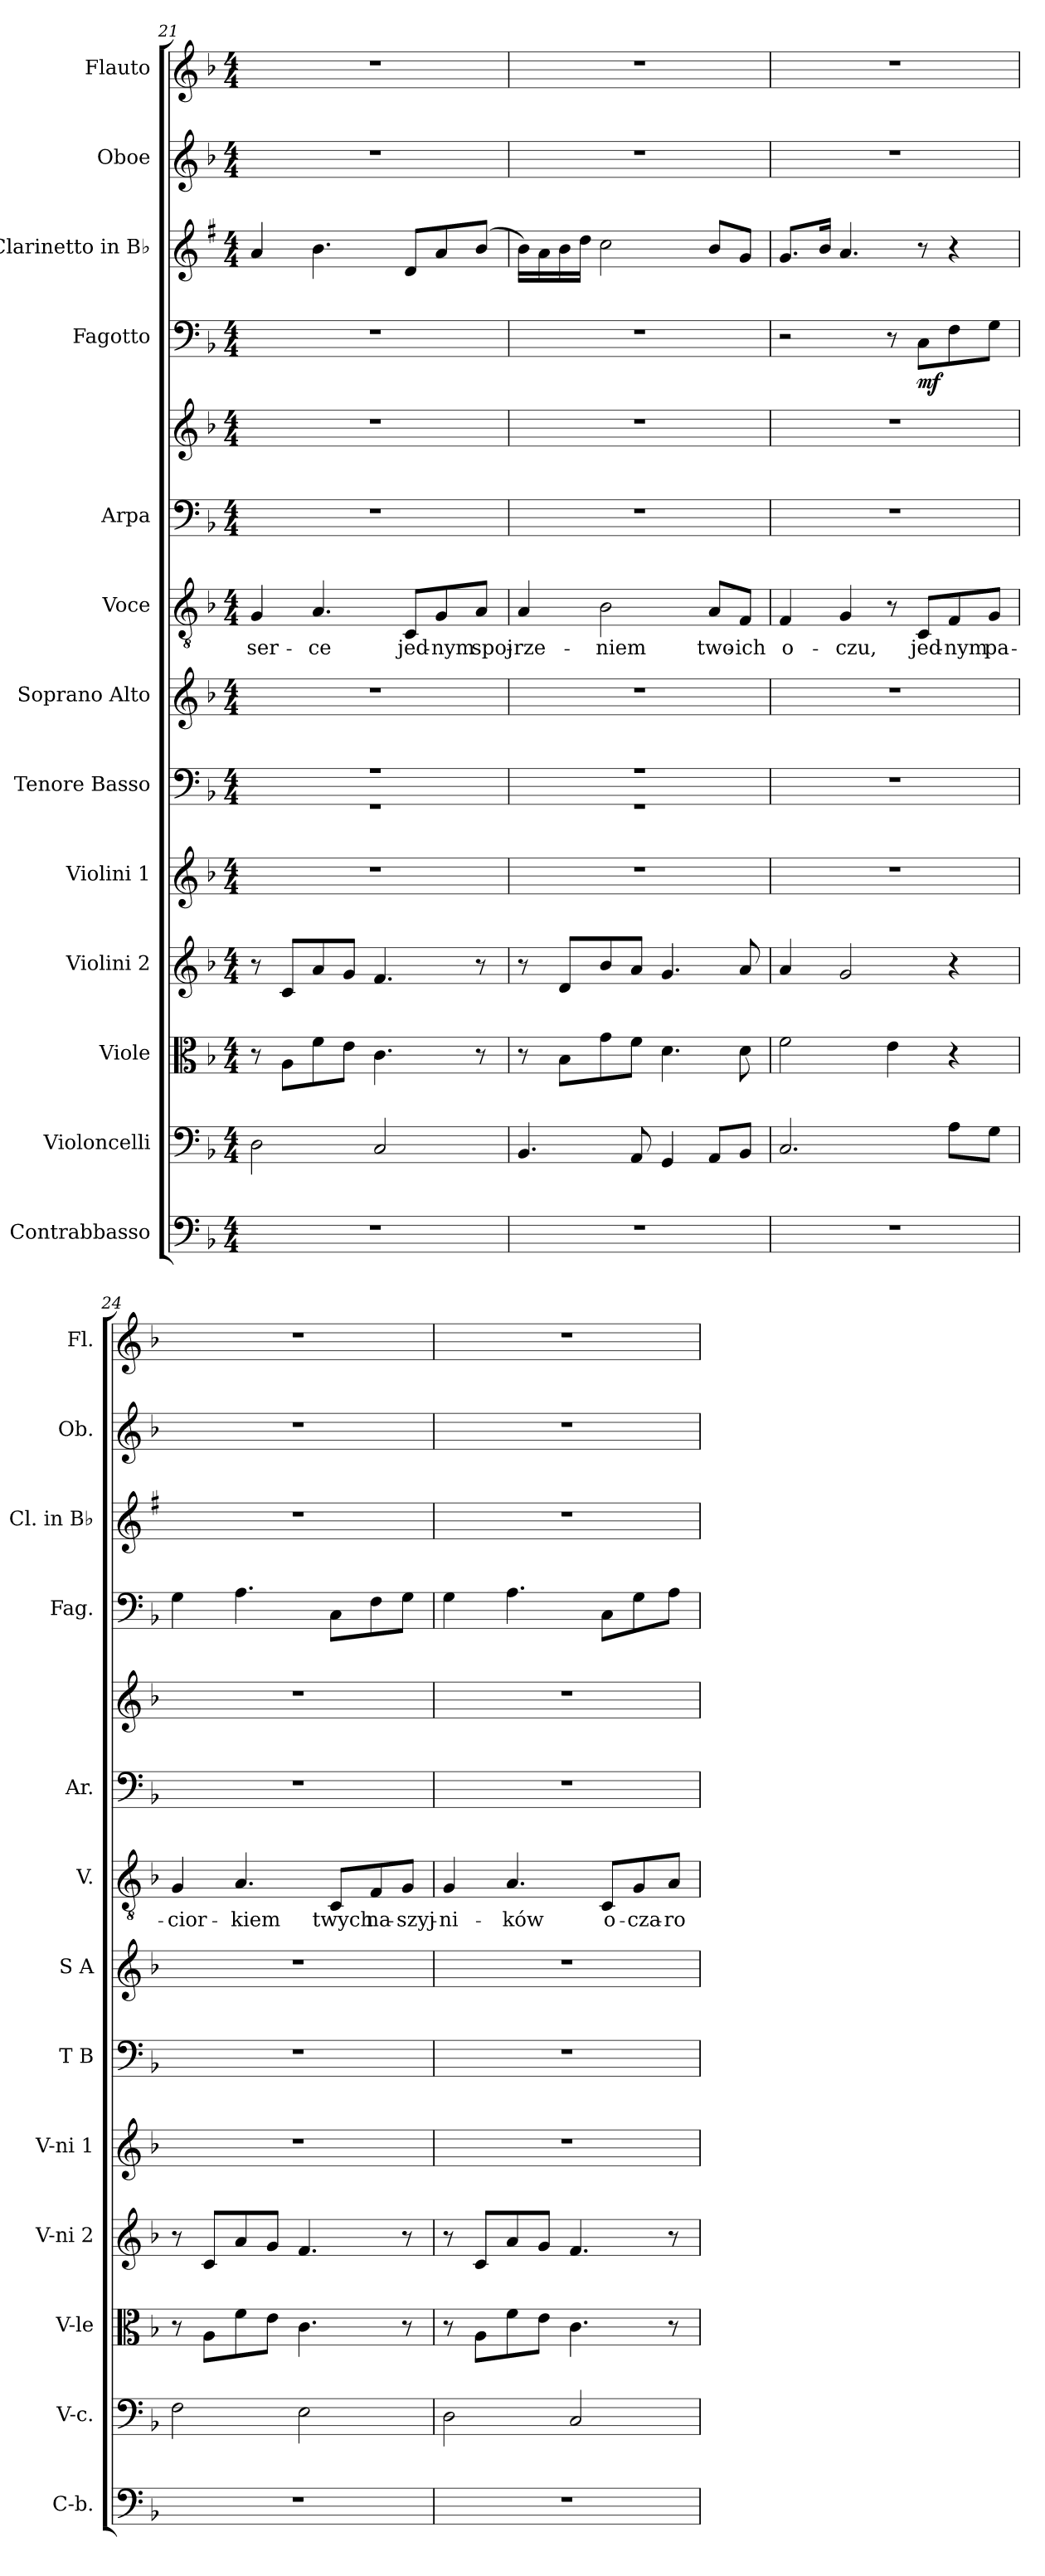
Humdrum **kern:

**kern	**kern	**kern	**kern	**kern	**kern	**kern	**kern	**text	**kern	**kern	**kern	**dynam	**kern	**kern	**kern
*part13	*part12	*part11	*part10	*part9	*part8	*part7	*part6	*part6	*part5	*part5	*part4	*part4	*part3	*part2	*part1
*staff14	*staff13	*staff12	*staff11	*staff10	*staff9	*staff8	*staff7	*staff7	*staff6	*staff5	*staff4	*staff4	*staff3	*staff2	*staff1
*I"Contrabbasso	*I"Violoncelli	*I"Viole	*I"Violini 2	*I"Violini 1	*I"Tenore Basso	*I"Soprano Alto	*I"Voce	*	*I"Arpa	*	*I"Fagotto	*	*I"Clarinetto in B♭	*I"Oboe	*I"Flauto
*I'C-b.	*I'V-c.	*I'V-le	*I'V-ni 2	*I'V-ni 1	*I'T B	*I'S A	*I'V.	*	*I'Ar.	*	*I'Fag.	*	*I'Cl. in B♭	*I'Ob.	*I'Fl.
*clefF4	*clefF4	*clefC3	*clefG2	*clefG2	*clefF4	*clefG2	*clefGv2	*	*clefF4	*clefG2	*clefF4	*	*clefG2	*clefG2	*clefG2
*	*	*	*	*	*	*	*	*	*	*	*	*	*ITrd1c2	*	*
*k[b-]	*k[b-]	*k[b-]	*k[b-]	*k[b-]	*k[b-]	*k[b-]	*k[b-]	*	*k[b-]	*k[b-]	*k[b-]	*	*k[b-]	*k[b-]	*k[b-]
*M4/4	*M4/4	*M4/4	*M4/4	*M4/4	*M4/4	*M4/4	*M4/4	*	*M4/4	*M4/4	*M4/4	*	*M4/4	*M4/4	*M4/4
=21	=21	=21	=21	=21	=21	=21	=21	=21	=21	=21	=21	=21	=21	=21	=21
*	*	*	*	*	*^	*	*	*	*	*	*	*	*	*	*
1r	2D	8r	8r	1r	1r	1r	1r	4G	ser-	1r	1r	1r	.	4g	1r	1r
.	.	8AL	8cL	.	.	.	.	.	.	.	.	.	.	.	.	.
.	.	8f	8a	.	.	.	.	4.A	-ce	.	.	.	.	4.a	.	.
.	.	8eJ	8gJ	.	.	.	.	.	.	.	.	.	.	.	.	.
.	2C	4.c	4.f	.	.	.	.	.	.	.	.	.	.	.	.	.
.	.	.	.	.	.	.	.	8CL	jed-	.	.	.	.	8cL	.	.
.	.	.	.	.	.	.	.	8G	-nym	.	.	.	.	8g	.	.
.	.	8r	8r	.	.	.	.	8AJ	spoj-	.	.	.	.	(8aJ	.	.
=22	=22	=22	=22	=22	=22	=22	=22	=22	=22	=22	=22	=22	=22	=22	=22	=22
1r	4.BB-	8r	8r	1r	1r	1r	1r	4A	-rze-	1r	1r	1r	.	16aLL)	1r	1r
.	.	.	.	.	.	.	.	.	.	.	.	.	.	16g	.	.
.	.	8B-L	8dL	.	.	.	.	.	.	.	.	.	.	16a	.	.
.	.	.	.	.	.	.	.	.	.	.	.	.	.	16ccJJ	.	.
.	.	8g	8b-	.	.	.	.	2B-	-niem	.	.	.	.	2b-	.	.
.	8AA	8fJ	8aJ	.	.	.	.	.	.	.	.	.	.	.	.	.
.	4GG	4.d	4.g	.	.	.	.	.	.	.	.	.	.	.	.	.
.	8AAL	.	.	.	.	.	.	8AL	two-	.	.	.	.	8aL	.	.
.	8BB-J	8d	8a	.	.	.	.	8FJ	-ich	.	.	.	.	8fJ	.	.
*	*	*	*	*	*v	*v	*	*	*	*	*	*	*	*	*	*
=23	=23	=23	=23	=23	=23	=23	=23	=23	=23	=23	=23	=23	=23	=23	=23
1r	2.C	2f	4a	1r	1r	1r	4F	o-	1r	1r	2r	.	8.fL	1r	1r
.	.	.	.	.	.	.	.	.	.	.	.	.	16aJk	.	.
.	.	.	2g	.	.	.	4G	-czu,	.	.	.	.	4.g	.	.
.	.	4e	.	.	.	.	8r	.	.	.	8r	.	.	.	.
.	.	.	.	.	.	.	8CL	jed-	.	.	8CL	mf	8r	.	.
.	8AL	4r	4r	.	.	.	8F	-nym	.	.	8F	.	4r	.	.
.	8GJ	.	.	.	.	.	8GJ	pa-	.	.	8GJ	.	.	.	.
=24	=24	=24	=24	=24	=24	=24	=24	=24	=24	=24	=24	=24	=24	=24	=24
1r	2F	8r	8r	1r	1r	1r	4G	-cior-	1r	1r	4G	.	1r	1r	1r
.	.	8AL	8cL	.	.	.	.	.	.	.	.	.	.	.	.
.	.	8f	8a	.	.	.	4.A	-kiem	.	.	4.A	.	.	.	.
.	.	8eJ	8gJ	.	.	.	.	.	.	.	.	.	.	.	.
.	2E	4.c	4.f	.	.	.	.	.	.	.	.	.	.	.	.
.	.	.	.	.	.	.	8CL	twych	.	.	8CL	.	.	.	.
.	.	.	.	.	.	.	8F	na-	.	.	8F	.	.	.	.
.	.	8r	8r	.	.	.	8GJ	-szyj-	.	.	8GJ	.	.	.	.
=25	=25	=25	=25	=25	=25	=25	=25	=25	=25	=25	=25	=25	=25	=25	=25
1r	2D	8r	8r	1r	1r	1r	4G	-ni-	1r	1r	4G	.	1r	1r	1r
.	.	8AL	8cL	.	.	.	.	.	.	.	.	.	.	.	.
.	.	8f	8a	.	.	.	4.A	-ków	.	.	4.A	.	.	.	.
.	.	8eJ	8gJ	.	.	.	.	.	.	.	.	.	.	.	.
.	2C	4.c	4.f	.	.	.	.	.	.	.	.	.	.	.	.
.	.	.	.	.	.	.	8CL	o-	.	.	8CL	.	.	.	.
.	.	.	.	.	.	.	8G	-cza-	.	.	8G	.	.	.	.
.	.	8r	8r	.	.	.	8AJ	-ro-	.	.	8AJ	.	.	.	.
=	=	=	=	=	=	=	=	=	=	=	=	=	=	=	=
*-	*-	*-	*-	*-	*-	*-	*-	*-	*-	*-	*-	*-	*-	*-	*-
